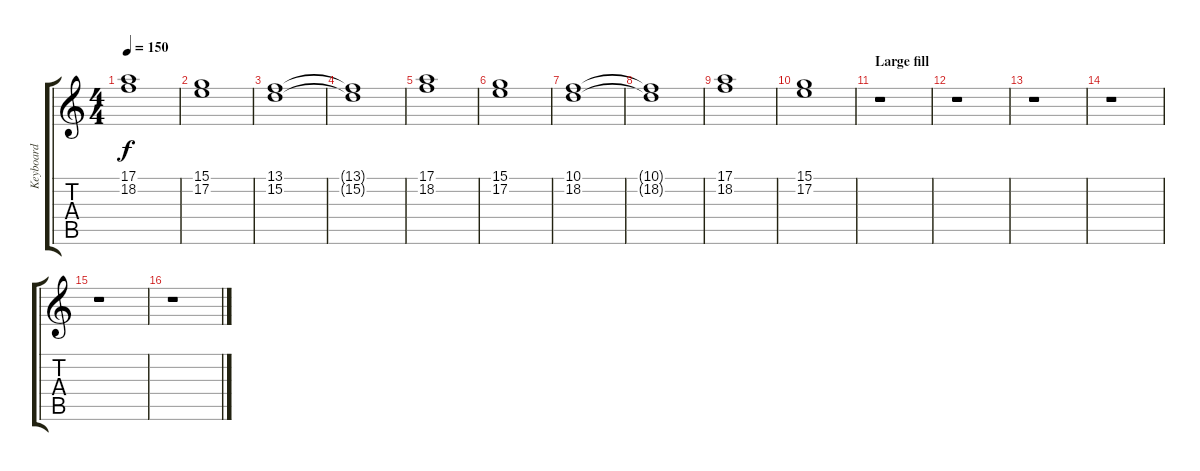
\track ("Keyboard" "Keyboard") {instrument synthstrings1}
\staff {score tabs}
\tuning (E4 B3 G3 D3 A2 E2) {hide}
\ts (4 4)
\tempo 150
\clef g2
\ks c
(17.1 18.2).1{dy f} |
(15.1 17.2).1 |
(13.1 15.2).1 |
(13.1{t} 15.2{t}).1 |
(17.1 18.2).1 |
(15.1 17.2).1 |
(10.1 18.2).1 |
(10.1{t} 18.2{t}).1 |
(17.1 18.2).1 |
(15.1 17.2).1 |
\section ("" "Large fill")
r.1 |
r.1 |
r.1 |
r.1 |
r.1 |
r.1
